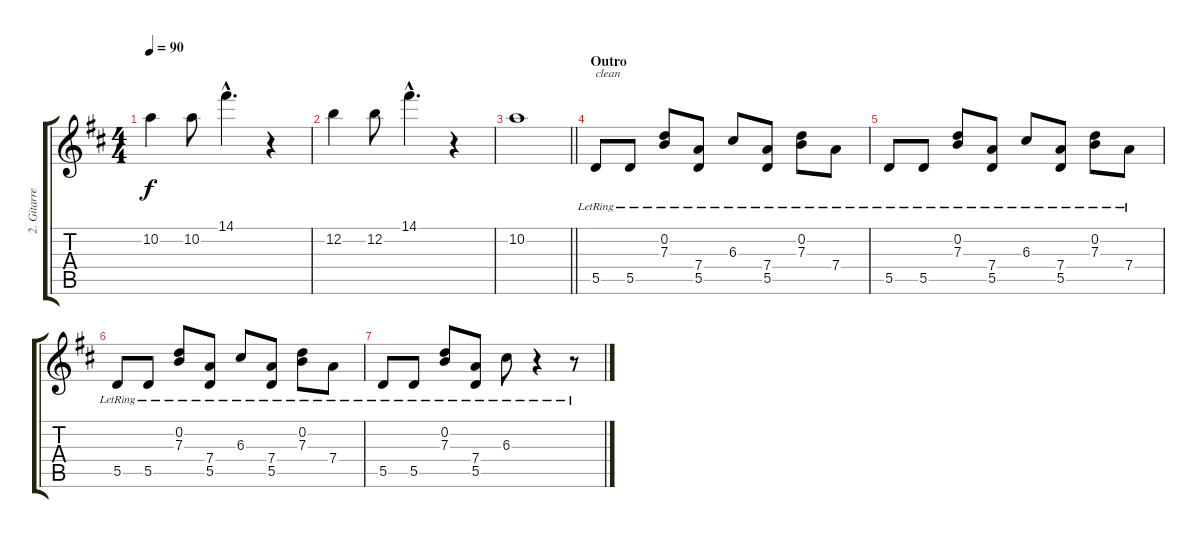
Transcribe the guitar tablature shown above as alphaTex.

\track ("2. Gitarre" "2. Gitarre") {instrument electricguitarclean}
\staff {score tabs}
\tuning (E4 B3 G3 D3 A2 E2) {hide}
\ts (4 4)
\tempo 90
\clef g2
\ks d
10.2.4{dy f} 10.2.8 14.1{hac}.4{d} r.4 |
12.2.4 12.2.8 14.1{hac}.4{d} r.4 |
\barLineRight lightlight
10.2.1 |
\section ("" "Outro")
5.5{lr}.8{txt "clean" instrument electricguitarclean} 5.5{lr}.8 (0.2{lr} 7.3{lr}).8 (7.4{lr} 5.5{lr}).8 6.3{lr}.8 (7.4{lr} 5.5{lr}).8 (0.2{lr} 7.3{lr}).8 7.4{lr}.8 |
5.5{lr}.8 5.5{lr}.8 (0.2{lr} 7.3{lr}).8 (7.4{lr} 5.5{lr}).8 6.3{lr}.8 (7.4{lr} 5.5{lr}).8 (0.2{lr} 7.3{lr}).8 7.4{lr}.8 |
5.5{lr}.8 5.5{lr}.8 (0.2{lr} 7.3{lr}).8 (7.4{lr} 5.5{lr}).8 6.3{lr}.8 (7.4{lr} 5.5{lr}).8 (0.2{lr} 7.3{lr}).8 7.4{lr}.8 |
5.5{lr}.8 5.5{lr}.8 (0.2{lr} 7.3{lr}).8 (7.4{lr} 5.5{lr}).8 6.3{lr}.8 r.4 r.8
